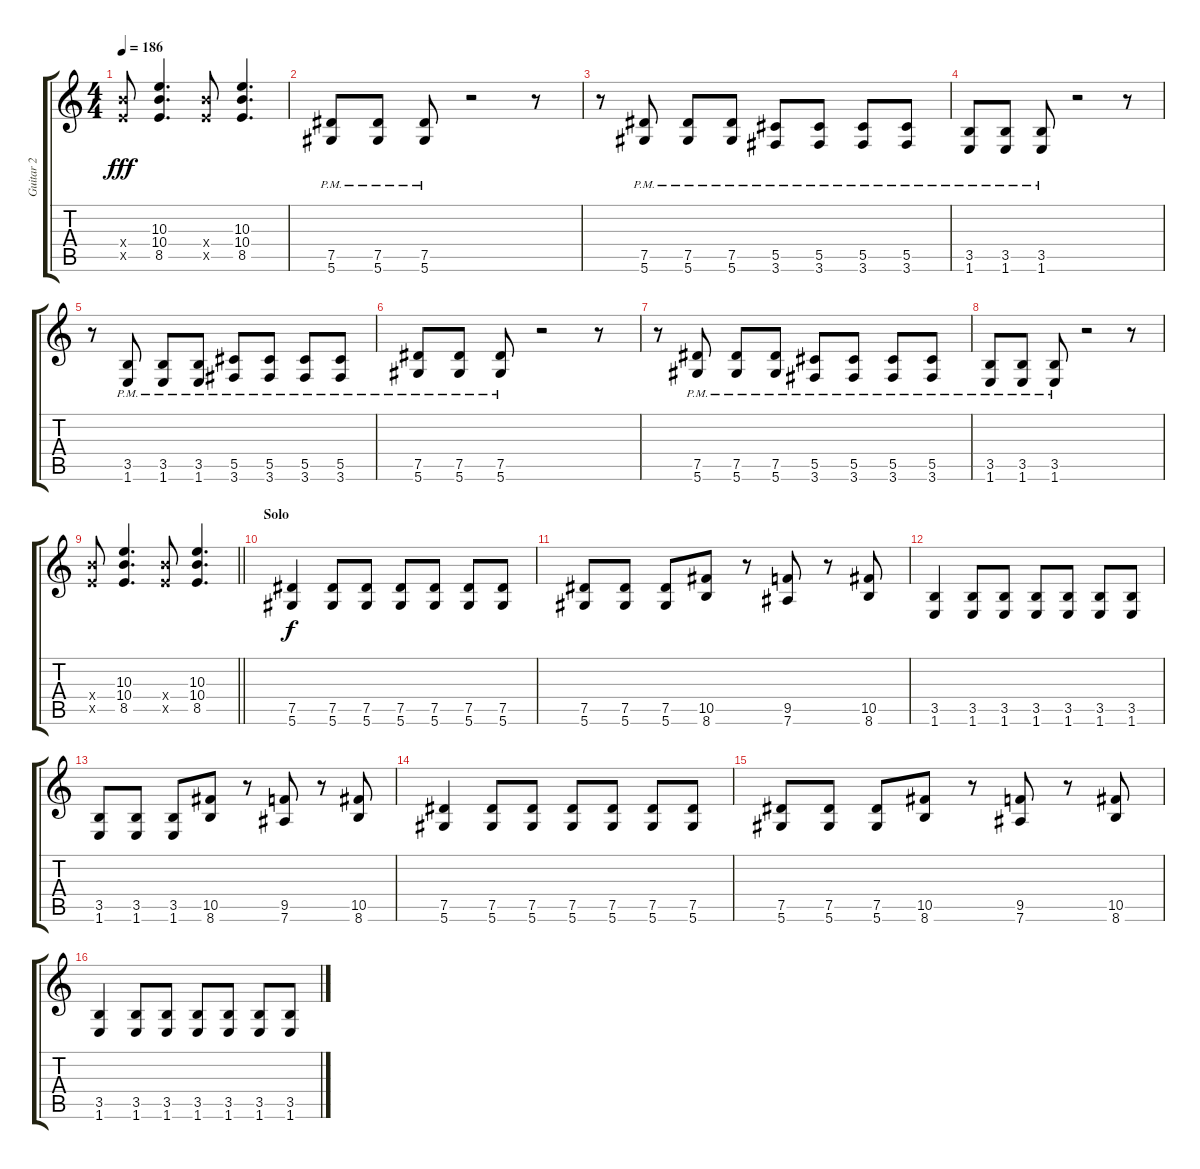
\track ("Guitar 2" "Guitar 2") {instrument distortionguitar}
\staff {score tabs}
\tuning (Eb4 Bb3 Gb3 Db3 Ab2 Eb2) {hide}
\ts (4 4)
\tempo 186
\clef g2
\ks c
(10.4{x} 8.5{x}).8{dy fff} (10.3 10.4 8.5).4{d} (10.4{x} 8.5{x}).8 (10.3 10.4 8.5).4{d} |
(7.5{pm} 5.6{pm}).8 (7.5{pm} 5.6{pm}).8 (7.5{pm} 5.6{pm}).8 r.2 r.8 |
r.8 (7.5{pm} 5.6{pm}).8 (7.5{pm} 5.6{pm}).8 (7.5{pm} 5.6{pm}).8 (5.5{pm} 3.6{pm}).8 (5.5{pm} 3.6{pm}).8 (5.5{pm} 3.6{pm}).8 (5.5{pm} 3.6{pm}).8 |
(3.5{pm} 1.6{pm}).8 (3.5{pm} 1.6{pm}).8 (3.5{pm} 1.6{pm}).8 r.2 r.8 |
r.8 (3.5{pm} 1.6{pm}).8 (3.5{pm} 1.6{pm}).8 (3.5{pm} 1.6{pm}).8 (5.5{pm} 3.6{pm}).8 (5.5{pm} 3.6{pm}).8 (5.5{pm} 3.6{pm}).8 (5.5{pm} 3.6{pm}).8 |
(7.5{pm} 5.6{pm}).8 (7.5{pm} 5.6{pm}).8 (7.5{pm} 5.6{pm}).8 r.2 r.8 |
r.8 (7.5{pm} 5.6{pm}).8 (7.5{pm} 5.6{pm}).8 (7.5{pm} 5.6{pm}).8 (5.5{pm} 3.6{pm}).8 (5.5{pm} 3.6{pm}).8 (5.5{pm} 3.6{pm}).8 (5.5{pm} 3.6{pm}).8 |
(3.5{pm} 1.6{pm}).8 (3.5{pm} 1.6{pm}).8 (3.5{pm} 1.6{pm}).8 r.2 r.8 |
\barLineRight lightlight
(10.4{x} 8.5{x}).8 (10.3 10.4 8.5).4{d} (10.4{x} 8.5{x}).8 (10.3 10.4 8.5).4{d} |
\section ("" "Solo")
(7.5 5.6).4{dy f} (7.5 5.6).8 (7.5 5.6).8 (7.5 5.6).8 (7.5 5.6).8 (7.5 5.6).8 (7.5 5.6).8 |
(7.5 5.6).8 (7.5 5.6).8 (7.5 5.6).8 (10.5 8.6).8 r.8 (9.5 7.6).8 r.8 (10.5 8.6).8 |
(3.5 1.6).4 (3.5 1.6).8 (3.5 1.6).8 (3.5 1.6).8 (3.5 1.6).8 (3.5 1.6).8 (3.5 1.6).8 |
(3.5 1.6).8 (3.5 1.6).8 (3.5 1.6).8 (10.5 8.6).8 r.8 (9.5 7.6).8 r.8 (10.5 8.6).8 |
(7.5 5.6).4 (7.5 5.6).8 (7.5 5.6).8 (7.5 5.6).8 (7.5 5.6).8 (7.5 5.6).8 (7.5 5.6).8 |
(7.5 5.6).8 (7.5 5.6).8 (7.5 5.6).8 (10.5 8.6).8 r.8 (9.5 7.6).8 r.8 (10.5 8.6).8 |
(3.5 1.6).4 (3.5 1.6).8 (3.5 1.6).8 (3.5 1.6).8 (3.5 1.6).8 (3.5 1.6).8 (3.5 1.6).8
